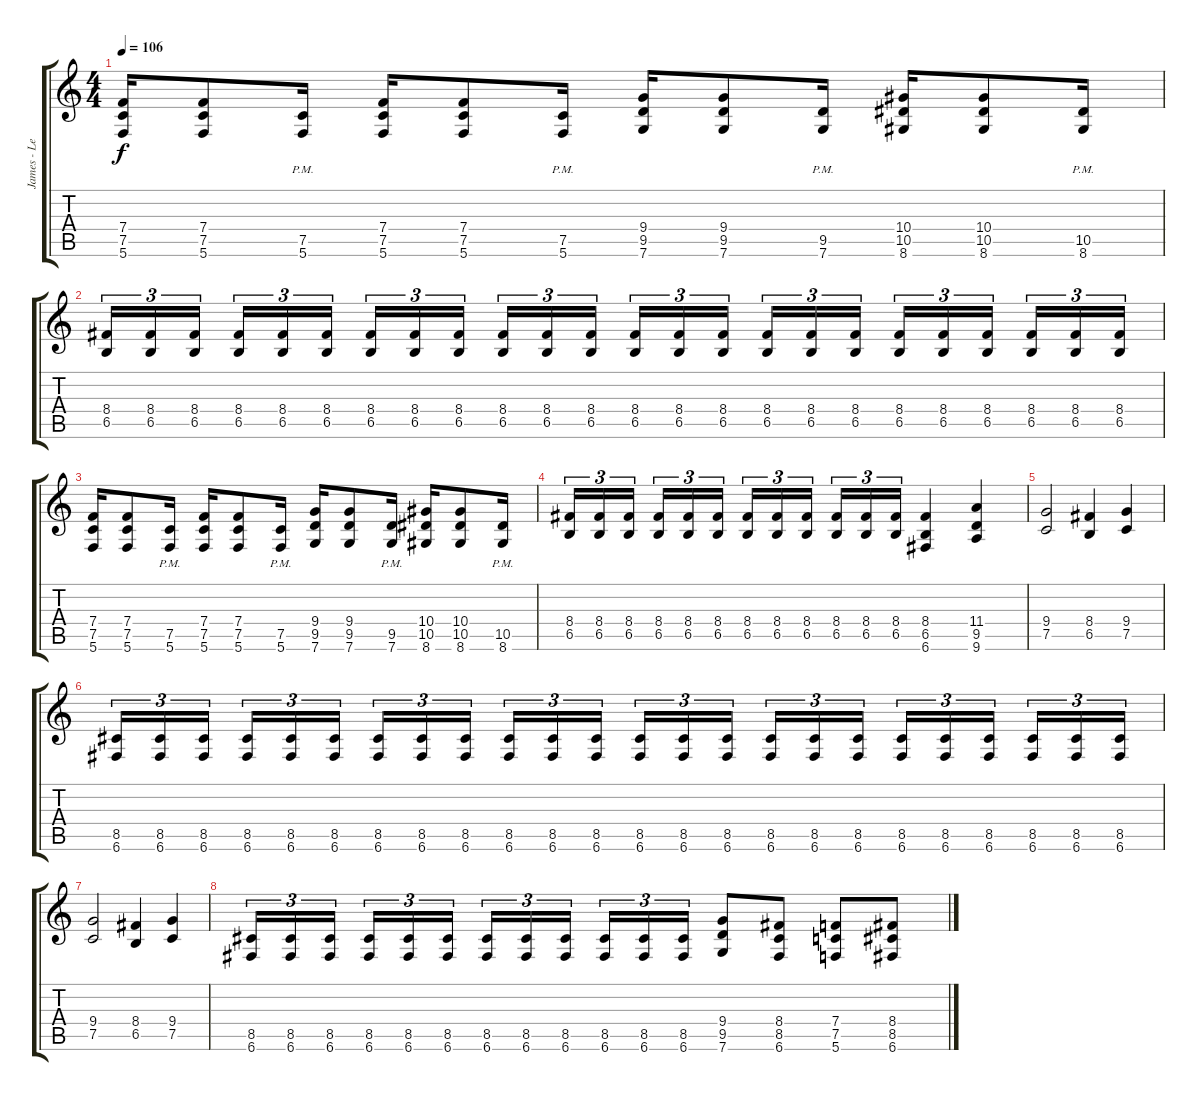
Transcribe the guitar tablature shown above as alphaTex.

\track ("James - Left" "James - Le") {instrument distortionguitar}
\staff {score tabs}
\tuning (C4 G3 Eb3 Bb2 F2 C2) {hide}
\ts (4 4)
\tempo 106
\clef g2
\ks c
(7.4 7.5 5.6).16{dy f} (7.4 7.5 5.6).8 (7.5{pm} 5.6{pm}).16 (7.4 7.5 5.6).16 (7.4 7.5 5.6).8 (7.5{pm} 5.6{pm}).16 (9.4 9.5 7.6).16 (9.4 9.5 7.6).8 (9.5{pm} 7.6{pm}).16 (10.4 10.5 8.6).16 (10.4 10.5 8.6).8 (10.5{pm} 8.6{pm}).16 |
(8.4 6.5).16{tu (3 2)} (8.4 6.5).16{tu (3 2)} (8.4 6.5).16{tu (3 2) beam splitsecondary} (8.4 6.5).16{tu (3 2)} (8.4 6.5).16{tu (3 2)} (8.4 6.5).16{tu (3 2)} (8.4 6.5).16{tu (3 2)} (8.4 6.5).16{tu (3 2)} (8.4 6.5).16{tu (3 2) beam splitsecondary} (8.4 6.5).16{tu (3 2)} (8.4 6.5).16{tu (3 2)} (8.4 6.5).16{tu (3 2)} (8.4 6.5).16{tu (3 2)} (8.4 6.5).16{tu (3 2)} (8.4 6.5).16{tu (3 2) beam splitsecondary} (8.4 6.5).16{tu (3 2)} (8.4 6.5).16{tu (3 2)} (8.4 6.5).16{tu (3 2)} (8.4 6.5).16{tu (3 2)} (8.4 6.5).16{tu (3 2)} (8.4 6.5).16{tu (3 2) beam splitsecondary} (8.4 6.5).16{tu (3 2)} (8.4 6.5).16{tu (3 2)} (8.4 6.5).16{tu (3 2)} |
(7.4 7.5 5.6).16 (7.4 7.5 5.6).8 (7.5{pm} 5.6{pm}).16 (7.4 7.5 5.6).16 (7.4 7.5 5.6).8 (7.5{pm} 5.6{pm}).16 (9.4 9.5 7.6).16 (9.4 9.5 7.6).8 (9.5{pm} 7.6{pm}).16 (10.4 10.5 8.6).16 (10.4 10.5 8.6).8 (10.5{pm} 8.6{pm}).16 |
(8.4 6.5).16{tu (3 2)} (8.4 6.5).16{tu (3 2)} (8.4 6.5).16{tu (3 2) beam splitsecondary} (8.4 6.5).16{tu (3 2)} (8.4 6.5).16{tu (3 2)} (8.4 6.5).16{tu (3 2)} (8.4 6.5).16{tu (3 2)} (8.4 6.5).16{tu (3 2)} (8.4 6.5).16{tu (3 2) beam splitsecondary} (8.4 6.5).16{tu (3 2)} (8.4 6.5).16{tu (3 2)} (8.4 6.5).16{tu (3 2)} (8.4 6.5 6.6).4 (11.4 9.5 9.6).4 |
(9.4 7.5).2 (8.4 6.5).4 (9.4 7.5).4 |
(8.5 6.6).16{tu (3 2)} (8.5 6.6).16{tu (3 2)} (8.5 6.6).16{tu (3 2) beam splitsecondary} (8.5 6.6).16{tu (3 2)} (8.5 6.6).16{tu (3 2)} (8.5 6.6).16{tu (3 2)} (8.5 6.6).16{tu (3 2)} (8.5 6.6).16{tu (3 2)} (8.5 6.6).16{tu (3 2) beam splitsecondary} (8.5 6.6).16{tu (3 2)} (8.5 6.6).16{tu (3 2)} (8.5 6.6).16{tu (3 2)} (8.5 6.6).16{tu (3 2)} (8.5 6.6).16{tu (3 2)} (8.5 6.6).16{tu (3 2) beam splitsecondary} (8.5 6.6).16{tu (3 2)} (8.5 6.6).16{tu (3 2)} (8.5 6.6).16{tu (3 2)} (8.5 6.6).16{tu (3 2)} (8.5 6.6).16{tu (3 2)} (8.5 6.6).16{tu (3 2) beam splitsecondary} (8.5 6.6).16{tu (3 2)} (8.5 6.6).16{tu (3 2)} (8.5 6.6).16{tu (3 2)} |
(9.4 7.5).2 (8.4 6.5).4 (9.4 7.5).4 |
(8.5 6.6).16{tu (3 2)} (8.5 6.6).16{tu (3 2)} (8.5 6.6).16{tu (3 2) beam splitsecondary} (8.5 6.6).16{tu (3 2)} (8.5 6.6).16{tu (3 2)} (8.5 6.6).16{tu (3 2)} (8.5 6.6).16{tu (3 2)} (8.5 6.6).16{tu (3 2)} (8.5 6.6).16{tu (3 2) beam splitsecondary} (8.5 6.6).16{tu (3 2)} (8.5 6.6).16{tu (3 2)} (8.5 6.6).16{tu (3 2)} (9.4 9.5 7.6).8 (8.4 8.5 6.6).8 (7.4 7.5 5.6).8 (8.4 8.5 6.6).8
